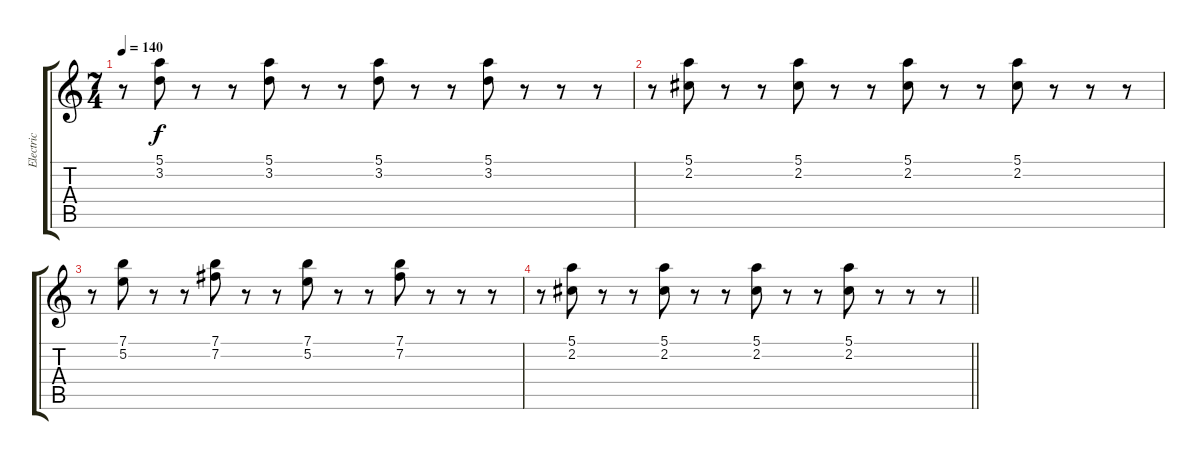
\track ("Electric" "Electric") {instrument overdrivenguitar}
\staff {score tabs}
\tuning (E4 B3 G3 D3 A2 E2) {hide}
\ts (7 4)
\tempo 140
\clef g2
\ks c
r.8{dy f} (5.1 3.2).8 r.8 r.8 (5.1 3.2).8 r.8 r.8 (5.1 3.2).8 r.8 r.8 (5.1 3.2).8 r.8 r.8 r.8 |
r.8 (5.1 2.2).8 r.8 r.8 (5.1 2.2).8 r.8 r.8 (5.1 2.2).8 r.8 r.8 (5.1 2.2).8 r.8 r.8 r.8 |
r.8 (7.1 5.2).8 r.8 r.8 (7.1 7.2).8 r.8 r.8 (7.1 5.2).8 r.8 r.8 (7.1 7.2).8 r.8 r.8 r.8 |
\barLineRight lightlight
r.8 (5.1 2.2).8 r.8 r.8 (5.1 2.2).8 r.8 r.8 (5.1 2.2).8 r.8 r.8 (5.1 2.2).8 r.8 r.8 r.8
